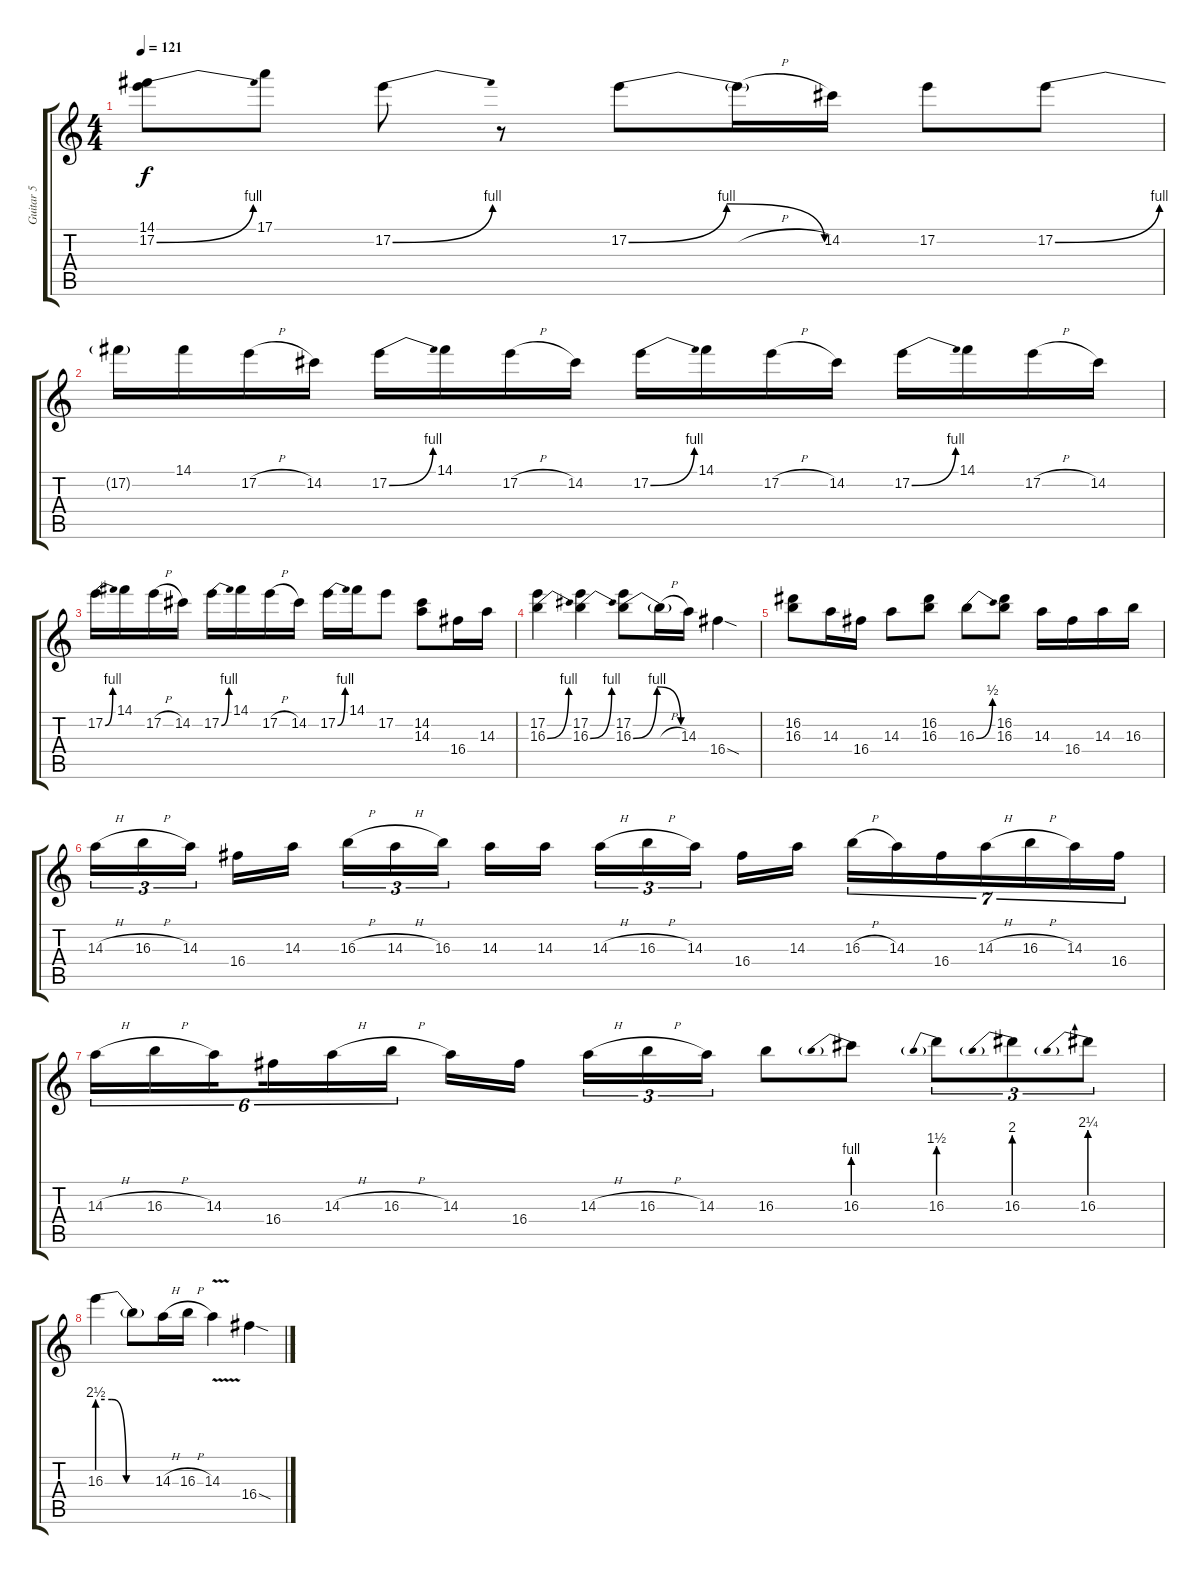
\track ("Guitar 5" "Guitar 5") {instrument distortionguitar}
\staff {score tabs}
\tuning (E4 B3 G3 D3 A2 E2) {hide}
\ts (4 4)
\tempo 121
\clef g2
\ks c
(14.1 17.2{be (bend 0 0 60 4)}).8{dy f} 17.1.8 17.2{be (bend 0 0 60 4)}.8 r.8 17.2{be (bendrelease 0 0 30 4 30 4 60 0)}.8 17.2{h t}.16 14.2.16 17.2.8 17.2{be (bend 0 0 60 4)}.8 |
17.2{t}.16 14.1.16 17.2{h}.16 14.2.16 17.2{be (bend 0 0 60 4)}.16 14.1.16 17.2{h}.16 14.2.16 17.2{be (bend 0 0 60 4)}.16 14.1.16 17.2{h}.16 14.2.16 17.2{be (bend 0 0 60 4)}.16 14.1.16 17.2{h}.16 14.2.16 |
17.2{be (bend 0 0 60 4)}.16 14.1.16 17.2{h}.16 14.2.16 17.2{be (bend 0 0 60 4)}.16 14.1.16 17.2{h}.16 14.2.16 17.2{be (bend 0 0 60 4)}.16 14.1.16 17.2.8 (14.2 14.3).8 16.4.16 14.3.16 |
(17.2 16.3{be (bend 0 0 60 4)}).4 (17.2 16.3{be (bend 0 0 60 4)}).4 (17.2 16.3{be (bendrelease 0 0 30 4 30 4 60 0)}).8 16.3{h t}.16 14.3.16 16.4{sod}.4 |
(16.2 16.3).8 14.3.16 16.4.16 14.3.8 (16.2 16.3).8 16.3{be (bend 0 0 60 2)}.8 (16.2 16.3).8 14.3.16 16.4.16 14.3.16 16.3.16 |
14.3{h}.16{tu (3 2)} 16.3{h}.16{tu (3 2)} 14.3.16{tu (3 2) beam splitsecondary} 16.4.16 14.3.16 16.3{h}.16{tu (3 2)} 14.3{h}.16{tu (3 2)} 16.3.16{tu (3 2) beam splitsecondary} 14.3.16 14.3.16 14.3{h}.16{tu (3 2)} 16.3{h}.16{tu (3 2)} 14.3.16{tu (3 2) beam splitsecondary} 16.4.16 14.3.16 16.3{h}.16{tu (7 4)} 14.3.16{tu (7 4)} 16.4.16{tu (7 4)} 14.3{h}.16{tu (7 4)} 16.3{h}.16{tu (7 4)} 14.3.16{tu (7 4)} 16.4.16{tu (7 4)} |
14.3{h}.16{tu (6 4)} 16.3{h}.16{tu (6 4)} 14.3.16{tu (6 4) beam splitsecondary} 16.4.16{tu (6 4)} 14.3{h}.16{tu (6 4)} 16.3{h}.16{tu (6 4)} 14.3.16 16.4.16{beam splitsecondary} 14.3{h}.16{tu (3 2)} 16.3{h}.16{tu (3 2)} 14.3.16{tu (3 2)} 16.3.8 16.3{be (prebend 0 4 60 4)}.8 16.3{be (prebend 0 6 60 6)}.8{tu (3 2)} 16.3{be (prebend 0 8 60 8)}.8{tu (3 2)} 16.3{be (prebend 0 9 60 9)}.8{tu (3 2)} |
16.3{be (custom 0 10 15 10 30 0 60 0)}.4 16.3{t}.8 14.3{h}.16 16.3{h}.16 14.3{v}.4 16.4{sod}.4
